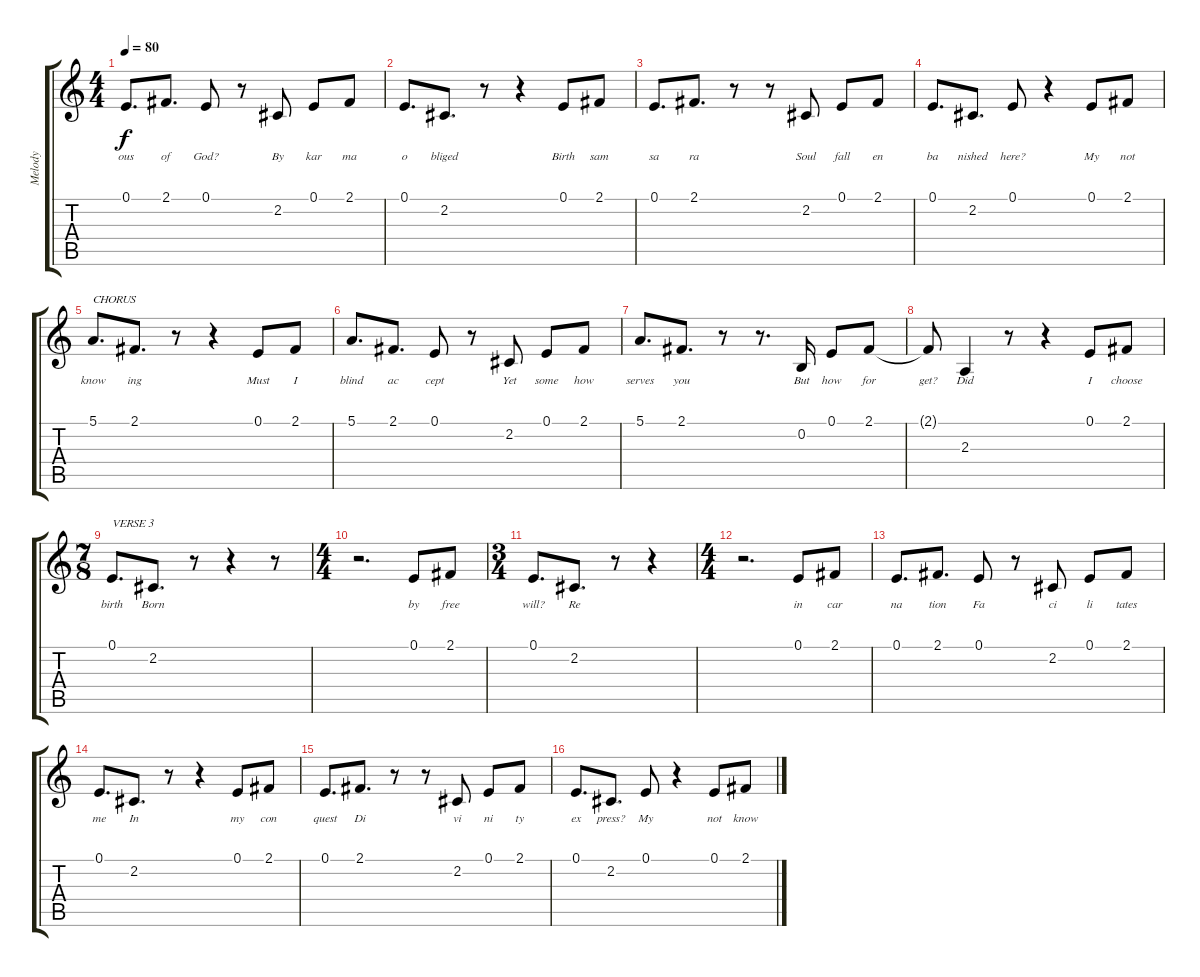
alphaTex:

\track ("Melody" "Melody") {instrument acousticgrandpiano}
\staff {score tabs}
\tuning (E4 B3 G3 D3 A2 E2) {hide}
\ts (4 4)
\tempo 80
\clef g2
\ks c
0.1.8{d lyrics (0 "ous") lyrics (1 "") lyrics (2 "") lyrics (3 "") lyrics (4 "") dy f} 2.1.8{d lyrics (0 "of") lyrics (1 "") lyrics (2 "") lyrics (3 "") lyrics (4 "")} 0.1.8{lyrics (0 "God?") lyrics (1 "") lyrics (2 "") lyrics (3 "") lyrics (4 "")} r.8 2.2.8{lyrics (0 "By") lyrics (1 "") lyrics (2 "") lyrics (3 "") lyrics (4 "")} 0.1.8{lyrics (0 "kar") lyrics (1 "") lyrics (2 "") lyrics (3 "") lyrics (4 "")} 2.1.8{lyrics (0 "ma") lyrics (1 "") lyrics (2 "") lyrics (3 "") lyrics (4 "")} |
0.1.8{d lyrics (0 "o") lyrics (1 "") lyrics (2 "") lyrics (3 "") lyrics (4 "")} 2.2.8{d lyrics (0 "bliged") lyrics (1 "") lyrics (2 "") lyrics (3 "") lyrics (4 "")} r.8 r.4 0.1.8{lyrics (0 "Birth") lyrics (1 "") lyrics (2 "") lyrics (3 "") lyrics (4 "")} 2.1.8{lyrics (0 "sam") lyrics (1 "") lyrics (2 "") lyrics (3 "") lyrics (4 "")} |
0.1.8{d lyrics (0 "sa") lyrics (1 "") lyrics (2 "") lyrics (3 "") lyrics (4 "")} 2.1.8{d lyrics (0 "ra") lyrics (1 "") lyrics (2 "") lyrics (3 "") lyrics (4 "")} r.8 r.8 2.2.8{lyrics (0 "Soul") lyrics (1 "") lyrics (2 "") lyrics (3 "") lyrics (4 "")} 0.1.8{lyrics (0 "fall") lyrics (1 "") lyrics (2 "") lyrics (3 "") lyrics (4 "")} 2.1.8{lyrics (0 "en") lyrics (1 "") lyrics (2 "") lyrics (3 "") lyrics (4 "")} |
0.1.8{d lyrics (0 "ba") lyrics (1 "") lyrics (2 "") lyrics (3 "") lyrics (4 "")} 2.2.8{d lyrics (0 "nished") lyrics (1 "") lyrics (2 "") lyrics (3 "") lyrics (4 "")} 0.1.8{lyrics (0 "here?") lyrics (1 "") lyrics (2 "") lyrics (3 "") lyrics (4 "")} r.4 0.1.8{lyrics (0 "My") lyrics (1 "") lyrics (2 "") lyrics (3 "") lyrics (4 "")} 2.1.8{lyrics (0 "not") lyrics (1 "") lyrics (2 "") lyrics (3 "") lyrics (4 "")} |
5.1.8{d txt "CHORUS" lyrics (0 "know") lyrics (1 "") lyrics (2 "") lyrics (3 "") lyrics (4 "")} 2.1.8{d lyrics (0 "ing") lyrics (1 "") lyrics (2 "") lyrics (3 "") lyrics (4 "")} r.8 r.4 0.1.8{lyrics (0 "Must") lyrics (1 "") lyrics (2 "") lyrics (3 "") lyrics (4 "")} 2.1.8{lyrics (0 "I") lyrics (1 "") lyrics (2 "") lyrics (3 "") lyrics (4 "")} |
5.1.8{d lyrics (0 "blind") lyrics (1 "") lyrics (2 "") lyrics (3 "") lyrics (4 "")} 2.1.8{d lyrics (0 "ac") lyrics (1 "") lyrics (2 "") lyrics (3 "") lyrics (4 "")} 0.1.8{lyrics (0 "cept") lyrics (1 "") lyrics (2 "") lyrics (3 "") lyrics (4 "")} r.8 2.2.8{lyrics (0 "Yet") lyrics (1 "") lyrics (2 "") lyrics (3 "") lyrics (4 "")} 0.1.8{lyrics (0 "some") lyrics (1 "") lyrics (2 "") lyrics (3 "") lyrics (4 "")} 2.1.8{lyrics (0 "how") lyrics (1 "") lyrics (2 "") lyrics (3 "") lyrics (4 "")} |
5.1.8{d lyrics (0 "serves") lyrics (1 "") lyrics (2 "") lyrics (3 "") lyrics (4 "")} 2.1.8{d lyrics (0 "you") lyrics (1 "") lyrics (2 "") lyrics (3 "") lyrics (4 "")} r.8 r.8{d} 0.2.16{lyrics (0 "But") lyrics (1 "") lyrics (2 "") lyrics (3 "") lyrics (4 "")} 0.1.8{lyrics (0 "how") lyrics (1 "") lyrics (2 "") lyrics (3 "") lyrics (4 "")} 2.1.8{lyrics (0 "for") lyrics (1 "") lyrics (2 "") lyrics (3 "") lyrics (4 "")} |
2.1{t}.8{lyrics (0 "get?") lyrics (1 "") lyrics (2 "") lyrics (3 "") lyrics (4 "")} 2.3.4{lyrics (0 "Did") lyrics (1 "") lyrics (2 "") lyrics (3 "") lyrics (4 "")} r.8 r.4 0.1.8{lyrics (0 "I") lyrics (1 "") lyrics (2 "") lyrics (3 "") lyrics (4 "")} 2.1.8{lyrics (0 "choose") lyrics (1 "") lyrics (2 "") lyrics (3 "") lyrics (4 "")} |
\ts (7 8)
0.1.8{d txt "VERSE 3" lyrics (0 "birth") lyrics (1 "") lyrics (2 "") lyrics (3 "") lyrics (4 "")} 2.2.8{d lyrics (0 "Born") lyrics (1 "") lyrics (2 "") lyrics (3 "") lyrics (4 "")} r.8 r.4 r.8 |
\ts (4 4)
r.2{d} 0.1.8{lyrics (0 "by") lyrics (1 "") lyrics (2 "") lyrics (3 "") lyrics (4 "")} 2.1.8{lyrics (0 "free") lyrics (1 "") lyrics (2 "") lyrics (3 "") lyrics (4 "")} |
\ts (3 4)
0.1.8{d lyrics (0 "will?") lyrics (1 "") lyrics (2 "") lyrics (3 "") lyrics (4 "")} 2.2.8{d lyrics (0 "Re") lyrics (1 "") lyrics (2 "") lyrics (3 "") lyrics (4 "")} r.8 r.4 |
\ts (4 4)
r.2{d} 0.1.8{lyrics (0 "in") lyrics (1 "") lyrics (2 "") lyrics (3 "") lyrics (4 "")} 2.1.8{lyrics (0 "car") lyrics (1 "") lyrics (2 "") lyrics (3 "") lyrics (4 "")} |
0.1.8{d lyrics (0 "na") lyrics (1 "") lyrics (2 "") lyrics (3 "") lyrics (4 "")} 2.1.8{d lyrics (0 "tion") lyrics (1 "") lyrics (2 "") lyrics (3 "") lyrics (4 "")} 0.1.8{lyrics (0 "Fa") lyrics (1 "") lyrics (2 "") lyrics (3 "") lyrics (4 "")} r.8 2.2.8{lyrics (0 "ci") lyrics (1 "") lyrics (2 "") lyrics (3 "") lyrics (4 "")} 0.1.8{lyrics (0 "li") lyrics (1 "") lyrics (2 "") lyrics (3 "") lyrics (4 "")} 2.1.8{lyrics (0 "tates") lyrics (1 "") lyrics (2 "") lyrics (3 "") lyrics (4 "")} |
0.1.8{d lyrics (0 "me") lyrics (1 "") lyrics (2 "") lyrics (3 "") lyrics (4 "")} 2.2.8{d lyrics (0 "In") lyrics (1 "") lyrics (2 "") lyrics (3 "") lyrics (4 "")} r.8 r.4 0.1.8{lyrics (0 "my") lyrics (1 "") lyrics (2 "") lyrics (3 "") lyrics (4 "")} 2.1.8{lyrics (0 "con") lyrics (1 "") lyrics (2 "") lyrics (3 "") lyrics (4 "")} |
0.1.8{d lyrics (0 "quest") lyrics (1 "") lyrics (2 "") lyrics (3 "") lyrics (4 "")} 2.1.8{d lyrics (0 "Di") lyrics (1 "") lyrics (2 "") lyrics (3 "") lyrics (4 "")} r.8 r.8 2.2.8{lyrics (0 "vi") lyrics (1 "") lyrics (2 "") lyrics (3 "") lyrics (4 "")} 0.1.8{lyrics (0 "ni") lyrics (1 "") lyrics (2 "") lyrics (3 "") lyrics (4 "")} 2.1.8{lyrics (0 "ty") lyrics (1 "") lyrics (2 "") lyrics (3 "") lyrics (4 "")} |
0.1.8{d lyrics (0 "ex") lyrics (1 "") lyrics (2 "") lyrics (3 "") lyrics (4 "")} 2.2.8{d lyrics (0 "press?") lyrics (1 "") lyrics (2 "") lyrics (3 "") lyrics (4 "")} 0.1.8{lyrics (0 "My") lyrics (1 "") lyrics (2 "") lyrics (3 "") lyrics (4 "")} r.4 0.1.8{lyrics (0 "not") lyrics (1 "") lyrics (2 "") lyrics (3 "") lyrics (4 "")} 2.1.8{lyrics (0 "know") lyrics (1 "") lyrics (2 "") lyrics (3 "") lyrics (4 "")}
